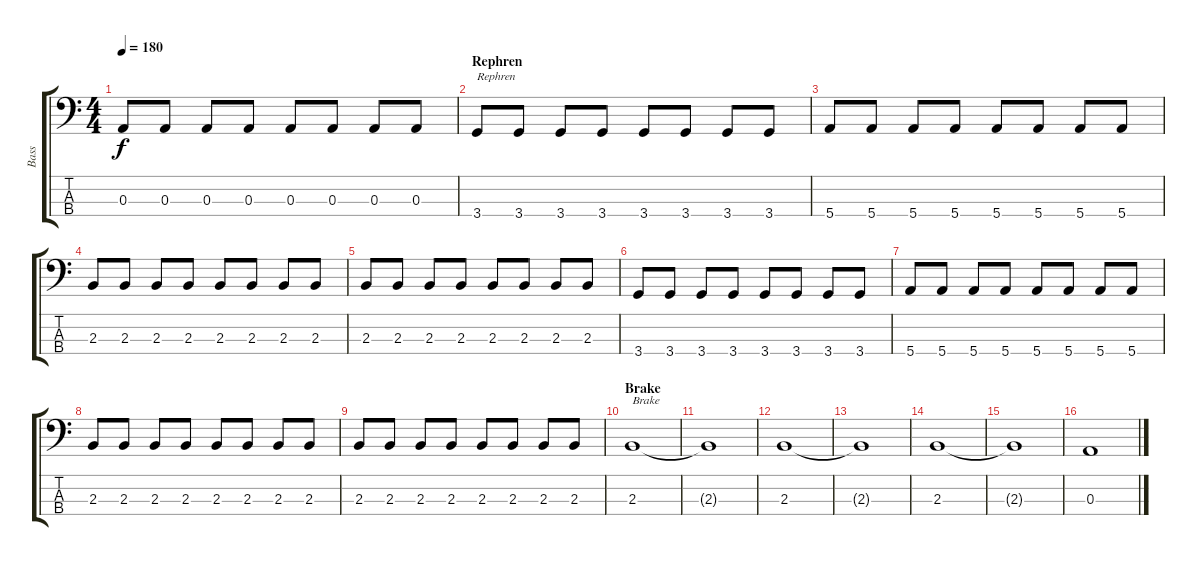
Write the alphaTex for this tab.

\track ("Bass" "Bass") {instrument electricbasspick}
\staff {score tabs}
\tuning (G2 D2 A1 E1) {hide}
\ts (4 4)
\tempo 180
\clef f4
\ks c
0.3.8{dy f} 0.3.8 0.3.8 0.3.8 0.3.8 0.3.8 0.3.8 0.3.8 |
\section ("" "Rephren")
3.4.8{txt "Rephren"} 3.4.8 3.4.8 3.4.8 3.4.8 3.4.8 3.4.8 3.4.8 |
5.4.8 5.4.8 5.4.8 5.4.8 5.4.8 5.4.8 5.4.8 5.4.8 |
2.3.8 2.3.8 2.3.8 2.3.8 2.3.8 2.3.8 2.3.8 2.3.8 |
2.3.8 2.3.8 2.3.8 2.3.8 2.3.8 2.3.8 2.3.8 2.3.8 |
3.4.8 3.4.8 3.4.8 3.4.8 3.4.8 3.4.8 3.4.8 3.4.8 |
5.4.8 5.4.8 5.4.8 5.4.8 5.4.8 5.4.8 5.4.8 5.4.8 |
2.3.8 2.3.8 2.3.8 2.3.8 2.3.8 2.3.8 2.3.8 2.3.8 |
2.3.8 2.3.8 2.3.8 2.3.8 2.3.8 2.3.8 2.3.8 2.3.8 |
\section ("" "Brake")
2.3.1{txt "Brake"} |
2.3{t}.1 |
2.3.1 |
2.3{t}.1 |
2.3.1 |
2.3{t}.1 |
0.3.1
